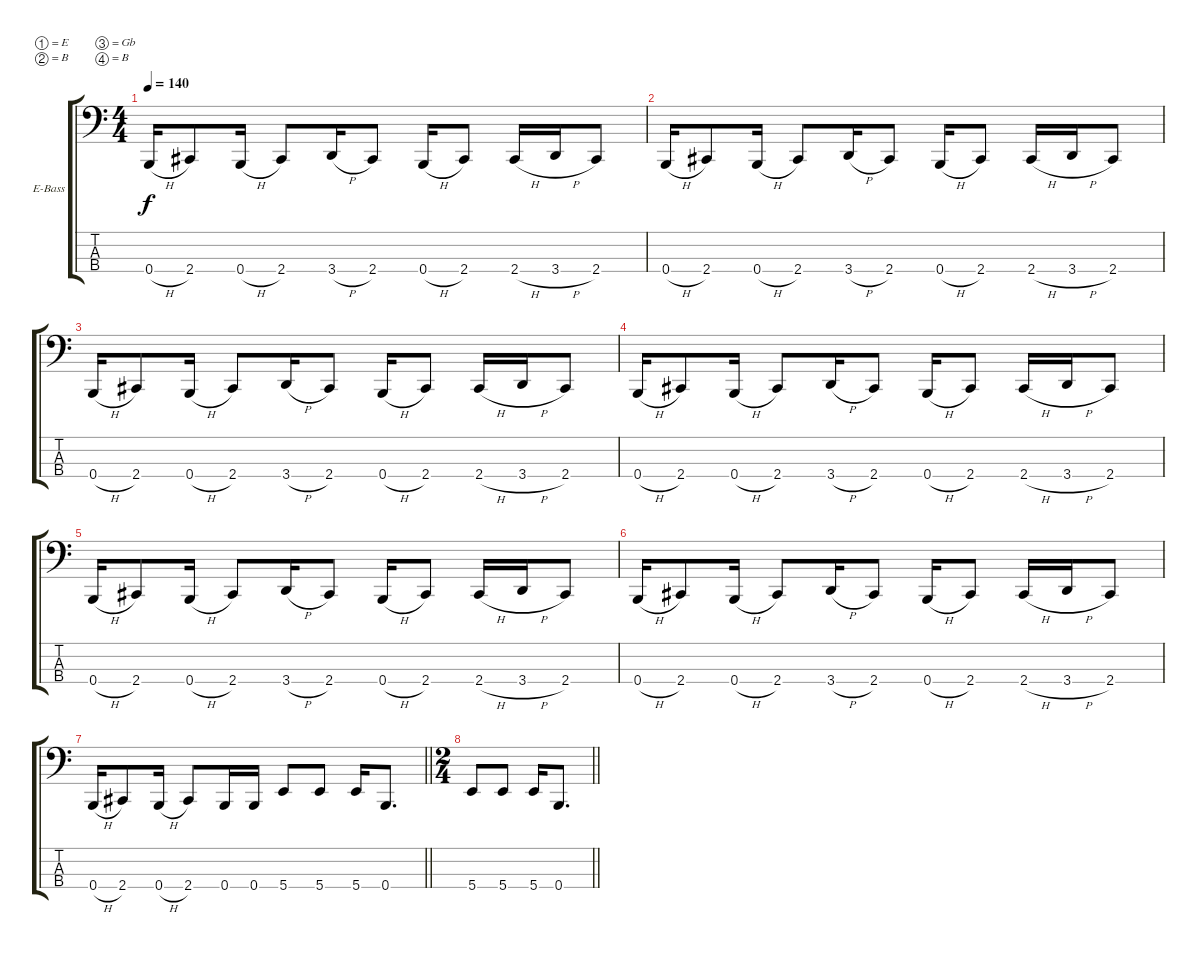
\bracketExtendMode groupsimilarinstruments
\firstSystemTrackNameOrientation horizontal
\otherSystemsTrackNameOrientation horizontal
\track ("Bass" "E-Bass") {instrument electricbassfinger}
\staff {score tabs}
\tuning (E2 B1 Gb1 B0)
\ts (4 4)
\tempo 140
\clef f4
\ks c
0.4{h}.16{dy f} 2.4.8 0.4{h}.16 2.4.8 3.4{h}.16 2.4.8 0.4{h}.16 2.4.8 2.4{h}.16 3.4{h}.16 2.4.8 |
0.4{h}.16 2.4.8 0.4{h}.16 2.4.8 3.4{h}.16 2.4.8 0.4{h}.16 2.4.8 2.4{h}.16 3.4{h}.16 2.4.8 |
0.4{h}.16 2.4.8 0.4{h}.16 2.4.8 3.4{h}.16 2.4.8 0.4{h}.16 2.4.8 2.4{h}.16 3.4{h}.16 2.4.8 |
0.4{h}.16 2.4.8 0.4{h}.16 2.4.8 3.4{h}.16 2.4.8 0.4{h}.16 2.4.8 2.4{h}.16 3.4{h}.16 2.4.8 |
0.4{h}.16 2.4.8 0.4{h}.16 2.4.8 3.4{h}.16 2.4.8 0.4{h}.16 2.4.8 2.4{h}.16 3.4{h}.16 2.4.8 |
0.4{h}.16 2.4.8 0.4{h}.16 2.4.8 3.4{h}.16 2.4.8 0.4{h}.16 2.4.8 2.4{h}.16 3.4{h}.16 2.4.8 |
\barLineRight lightlight
0.4{h}.16 2.4.8 0.4{h}.16 2.4.8 0.4.16 0.4.16 5.4.8 5.4.8 5.4.16 0.4.8{d} |
\ts (2 4)
\beaming (8 2 2)
\barLineRight lightlight
5.4.8 5.4.8 5.4.16 0.4.8{d}
